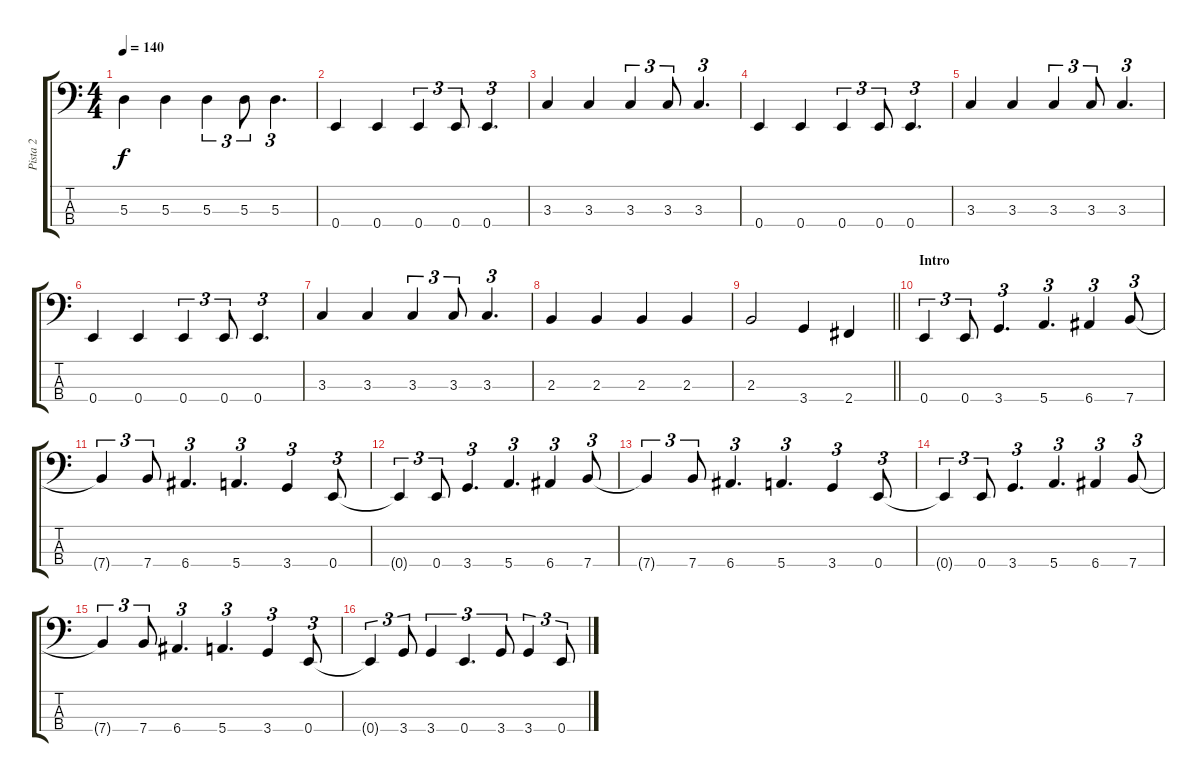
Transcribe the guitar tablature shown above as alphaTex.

\track ("Pista 2" "Pista 2") {instrument electricbassfinger}
\staff {score tabs}
\tuning (G2 D2 A1 E1) {hide}
\ts (4 4)
\tempo 140
\clef f4
\ks c
5.3.4{dy f} 5.3.4 5.3.4{tu (3 2)} 5.3.8{tu (3 2)} 5.3.4{d tu (3 2)} |
0.4.4 0.4.4 0.4.4{tu (3 2)} 0.4.8{tu (3 2)} 0.4.4{d tu (3 2)} |
3.3.4 3.3.4 3.3.4{tu (3 2)} 3.3.8{tu (3 2)} 3.3.4{d tu (3 2)} |
0.4.4 0.4.4 0.4.4{tu (3 2)} 0.4.8{tu (3 2)} 0.4.4{d tu (3 2)} |
3.3.4 3.3.4 3.3.4{tu (3 2)} 3.3.8{tu (3 2)} 3.3.4{d tu (3 2)} |
0.4.4 0.4.4 0.4.4{tu (3 2)} 0.4.8{tu (3 2)} 0.4.4{d tu (3 2)} |
3.3.4 3.3.4 3.3.4{tu (3 2)} 3.3.8{tu (3 2)} 3.3.4{d tu (3 2)} |
2.3.4 2.3.4 2.3.4 2.3.4 |
\barLineRight lightlight
2.3.2 3.4.4 2.4.4 |
\section ("" "Intro")
0.4.4{tu (3 2)} 0.4.8{tu (3 2)} 3.4.4{d tu (3 2)} 5.4.4{d tu (3 2)} 6.4.4{tu (3 2)} 7.4.8{tu (3 2)} |
7.4{t}.4{tu (3 2)} 7.4.8{tu (3 2)} 6.4.4{d tu (3 2)} 5.4.4{d tu (3 2)} 3.4.4{tu (3 2)} 0.4.8{tu (3 2)} |
0.4{t}.4{tu (3 2)} 0.4.8{tu (3 2)} 3.4.4{d tu (3 2)} 5.4.4{d tu (3 2)} 6.4.4{tu (3 2)} 7.4.8{tu (3 2)} |
7.4{t}.4{tu (3 2)} 7.4.8{tu (3 2)} 6.4.4{d tu (3 2)} 5.4.4{d tu (3 2)} 3.4.4{tu (3 2)} 0.4.8{tu (3 2)} |
0.4{t}.4{tu (3 2)} 0.4.8{tu (3 2)} 3.4.4{d tu (3 2)} 5.4.4{d tu (3 2)} 6.4.4{tu (3 2)} 7.4.8{tu (3 2)} |
7.4{t}.4{tu (3 2)} 7.4.8{tu (3 2)} 6.4.4{d tu (3 2)} 5.4.4{d tu (3 2)} 3.4.4{tu (3 2)} 0.4.8{tu (3 2)} |
0.4{t}.4{tu (3 2)} 3.4.8{tu (3 2)} 3.4.4{tu (3 2)} 0.4.4{d tu (3 2)} 3.4.8{tu (3 2)} 3.4.4{tu (3 2)} 0.4.8{tu (3 2)}
